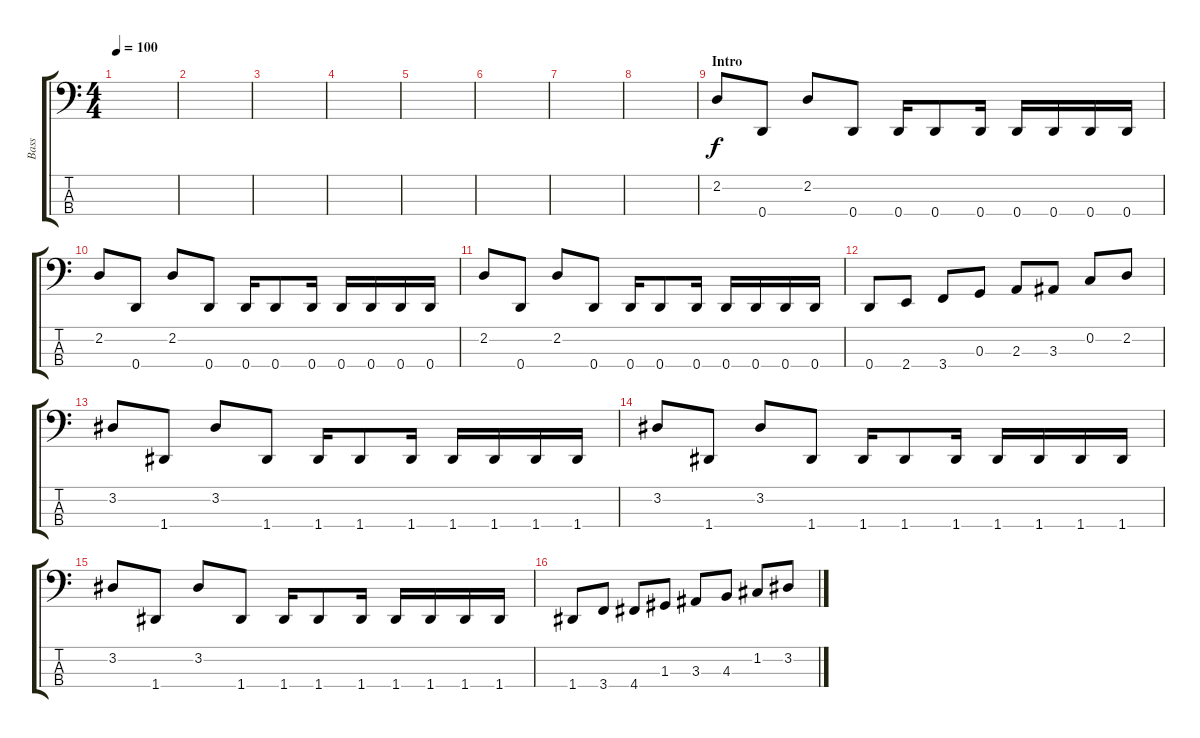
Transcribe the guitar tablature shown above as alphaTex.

\track ("Bass" "Bass") {instrument electricbassfinger}
\staff {score tabs}
\tuning (F2 C2 G1 D1) {hide}
\ts (4 4)
\tempo 100
\clef f4
\ks c
|
|
|
|
|
|
|
|
\section ("" "Intro")
2.2.8 0.4.8 2.2.8 0.4.8 0.4.16 0.4.8 0.4.16 0.4.16 0.4.16 0.4.16 0.4.16 |
2.2.8 0.4.8 2.2.8 0.4.8 0.4.16 0.4.8 0.4.16 0.4.16 0.4.16 0.4.16 0.4.16 |
2.2.8 0.4.8 2.2.8 0.4.8 0.4.16 0.4.8 0.4.16 0.4.16 0.4.16 0.4.16 0.4.16 |
0.4.8 2.4.8 3.4.8 0.3.8 2.3.8 3.3.8 0.2.8 2.2.8 |
3.2.8 1.4.8 3.2.8 1.4.8 1.4.16 1.4.8 1.4.16 1.4.16 1.4.16 1.4.16 1.4.16 |
3.2.8 1.4.8 3.2.8 1.4.8 1.4.16 1.4.8 1.4.16 1.4.16 1.4.16 1.4.16 1.4.16 |
3.2.8 1.4.8 3.2.8 1.4.8 1.4.16 1.4.8 1.4.16 1.4.16 1.4.16 1.4.16 1.4.16 |
1.4.8 3.4.8 4.4.8 1.3.8 3.3.8 4.3.8 1.2.8 3.2.8
